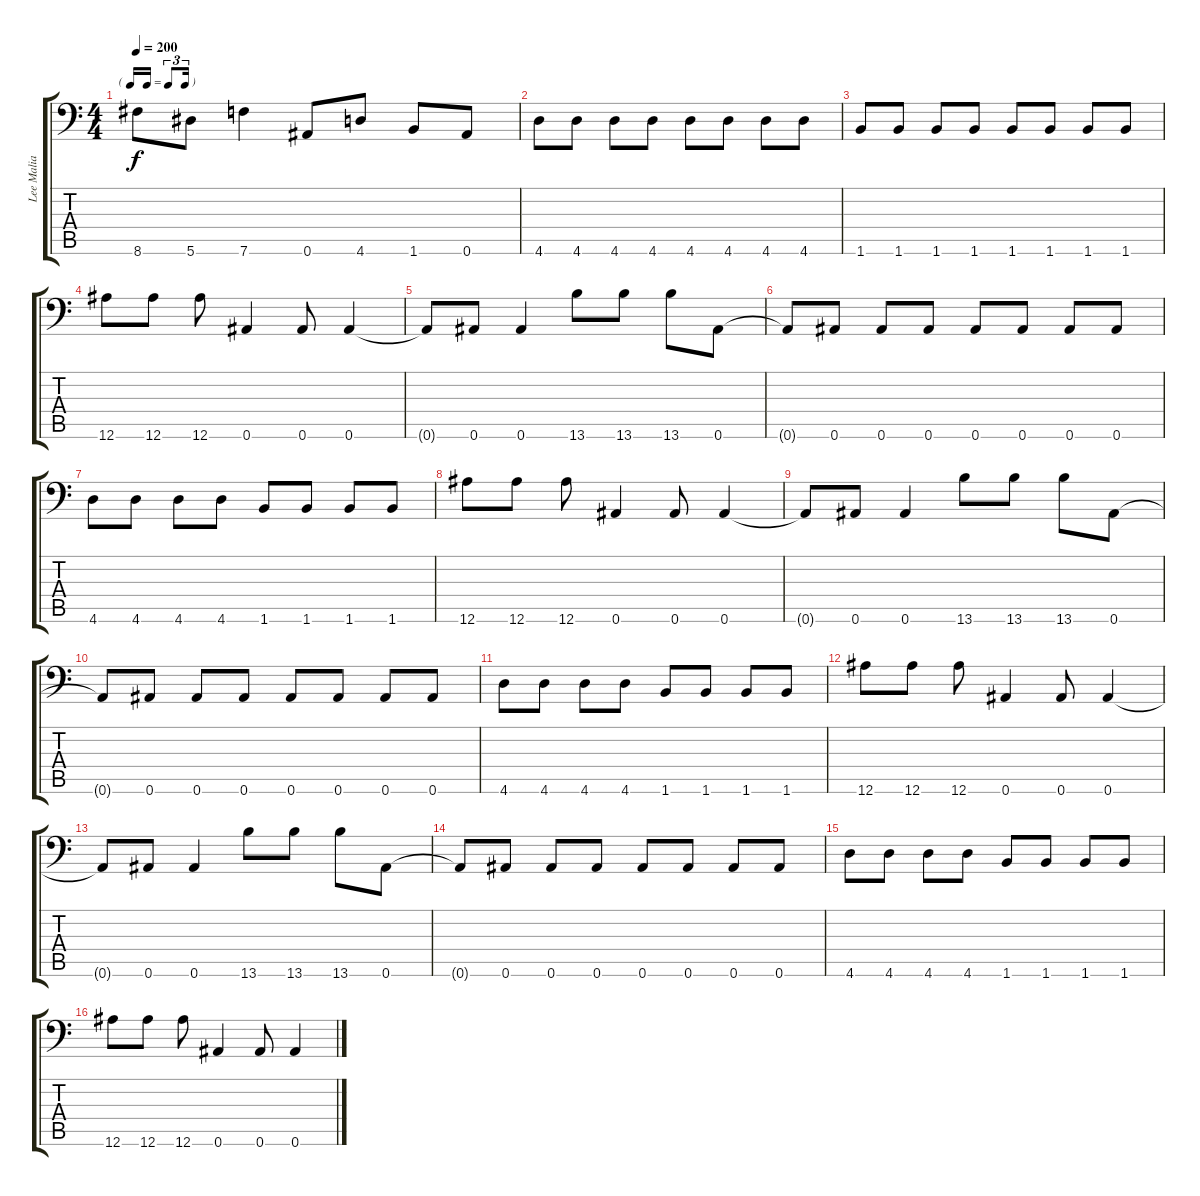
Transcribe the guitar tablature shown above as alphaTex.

\track ("Lee Malia" "Lee Malia") {solo instrument distortionguitar}
\staff {score tabs}
\tuning (C4 G3 Eb3 Bb2 F2 Bb1) {hide}
\ts (4 4)
\tf triplet16th
\tempo 200
\clef f4
\ks c
8.6.8{dy f} 5.6.8 7.6.4 0.6.8 4.6.8 1.6.8 0.6.8 |
4.6.8 4.6.8 4.6.8 4.6.8 4.6.8 4.6.8 4.6.8 4.6.8 |
1.6.8 1.6.8 1.6.8 1.6.8 1.6.8 1.6.8 1.6.8 1.6.8 |
12.6.8 12.6.8 12.6.8 0.6.4 0.6.8 0.6.4 |
0.6{t}.8 0.6.8 0.6.4 13.6.8 13.6.8 13.6.8 0.6.8 |
0.6{t}.8 0.6.8 0.6.8 0.6.8 0.6.8 0.6.8 0.6.8 0.6.8 |
4.6.8 4.6.8 4.6.8 4.6.8 1.6.8 1.6.8 1.6.8 1.6.8 |
12.6.8 12.6.8 12.6.8 0.6.4 0.6.8 0.6.4 |
0.6{t}.8 0.6.8 0.6.4 13.6.8 13.6.8 13.6.8 0.6.8 |
0.6{t}.8 0.6.8 0.6.8 0.6.8 0.6.8 0.6.8 0.6.8 0.6.8 |
4.6.8 4.6.8 4.6.8 4.6.8 1.6.8 1.6.8 1.6.8 1.6.8 |
12.6.8 12.6.8 12.6.8 0.6.4 0.6.8 0.6.4 |
0.6{t}.8 0.6.8 0.6.4 13.6.8 13.6.8 13.6.8 0.6.8 |
0.6{t}.8 0.6.8 0.6.8 0.6.8 0.6.8 0.6.8 0.6.8 0.6.8 |
4.6.8 4.6.8 4.6.8 4.6.8 1.6.8 1.6.8 1.6.8 1.6.8 |
12.6.8 12.6.8 12.6.8 0.6.4 0.6.8 0.6.4
